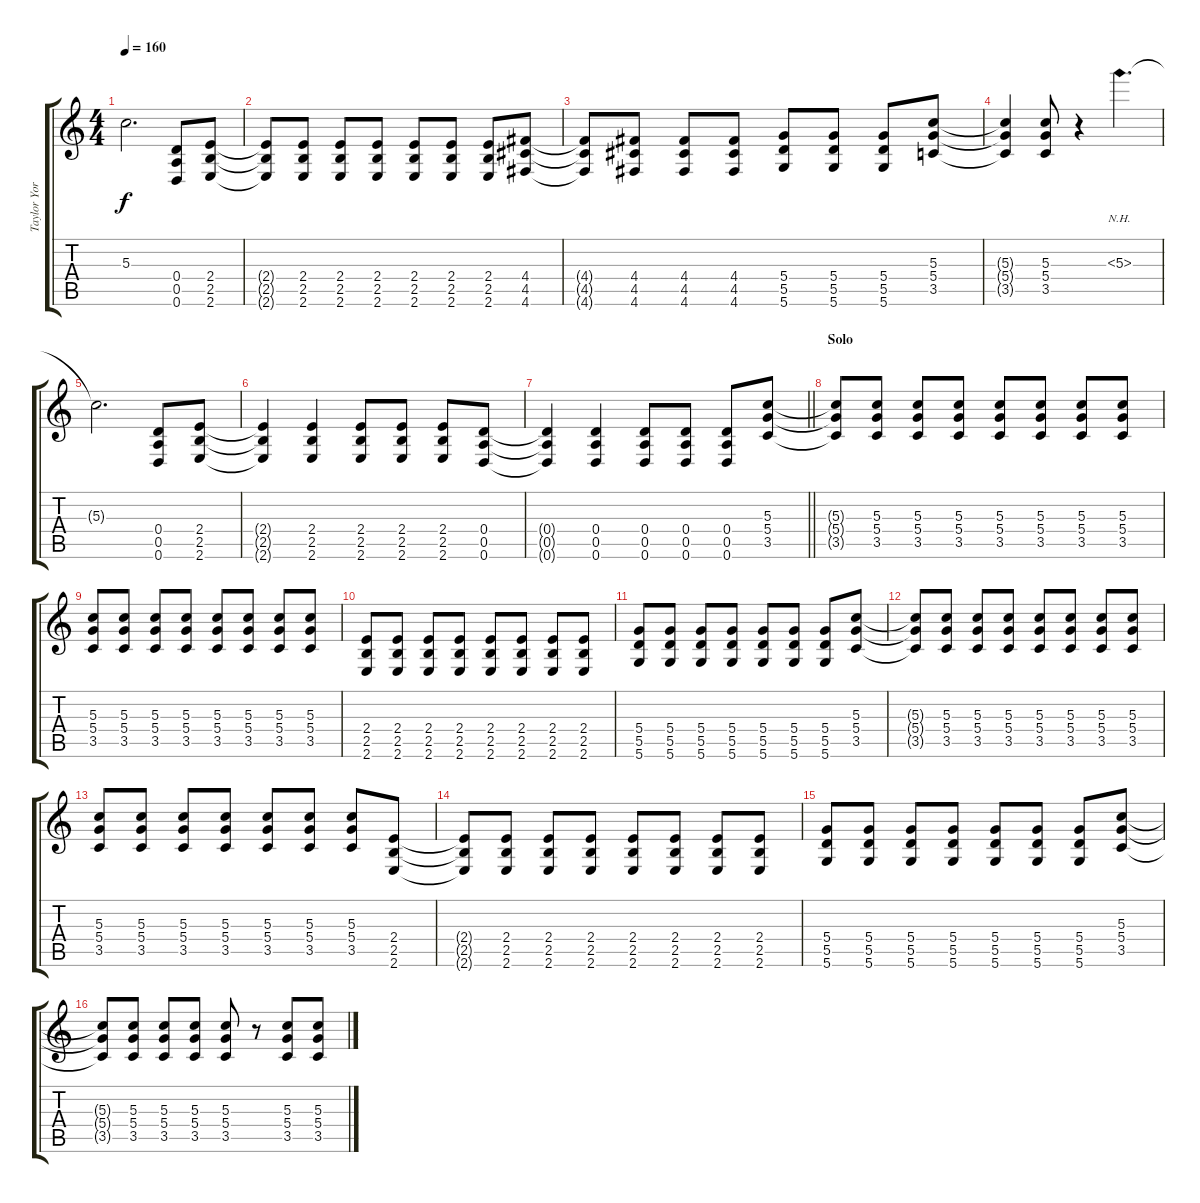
\track ("Taylor York" "Taylor Yor") {instrument overdrivenguitar}
\staff {score tabs}
\tuning (E4 B3 G3 D3 A2 D2) {hide}
\ts (4 4)
\tempo 160
\clef g2
\ks c
5.3{t}.2{d dy f} (0.4 0.5 0.6).8 (2.4 2.5 2.6).8 |
(2.4{t} 2.5{t} 2.6{t}).8 (2.4 2.5 2.6).8 (2.4 2.5 2.6).8 (2.4 2.5 2.6).8 (2.4 2.5 2.6).8 (2.4 2.5 2.6).8 (2.4 2.5 2.6).8 (4.4 4.5 4.6).8 |
(4.4{t} 4.5{t} 4.6{t}).8 (4.4 4.5 4.6).8 (4.4 4.5 4.6).8 (4.4 4.5 4.6).8 (5.4 5.5 5.6).8 (5.4 5.5 5.6).8 (5.4 5.5 5.6).8 (5.3 5.4 3.5).8 |
(5.3{t} 5.4{t} 3.5{t}).4 (5.3 5.4 3.5).8 r.4 5.3{nh}.4{d} |
5.3{t}.2{d} (0.4 0.5 0.6).8 (2.4 2.5 2.6).8 |
(2.4{t} 2.5{t} 2.6{t}).4 (2.4 2.5 2.6).4 (2.4 2.5 2.6).8 (2.4 2.5 2.6).8 (2.4 2.5 2.6).8 (0.4 0.5 0.6).8 |
\barLineRight lightlight
(0.4{t} 0.5{t} 0.6{t}).4 (0.4 0.5 0.6).4 (0.4 0.5 0.6).8 (0.4 0.5 0.6).8 (0.4 0.5 0.6).8 (5.3 5.4 3.5).8 |
\section ("" "Solo")
(5.3{t} 5.4{t} 3.5{t}).8 (5.3 5.4 3.5).8 (5.3 5.4 3.5).8 (5.3 5.4 3.5).8 (5.3 5.4 3.5).8 (5.3 5.4 3.5).8 (5.3 5.4 3.5).8 (5.3 5.4 3.5).8 |
(5.3 5.4 3.5).8 (5.3 5.4 3.5).8 (5.3 5.4 3.5).8 (5.3 5.4 3.5).8 (5.3 5.4 3.5).8 (5.3 5.4 3.5).8 (5.3 5.4 3.5).8 (5.3 5.4 3.5).8 |
(2.4 2.5 2.6).8 (2.4 2.5 2.6).8 (2.4 2.5 2.6).8 (2.4 2.5 2.6).8 (2.4 2.5 2.6).8 (2.4 2.5 2.6).8 (2.4 2.5 2.6).8 (2.4 2.5 2.6).8 |
(5.4 5.5 5.6).8 (5.4 5.5 5.6).8 (5.4 5.5 5.6).8 (5.4 5.5 5.6).8 (5.4 5.5 5.6).8 (5.4 5.5 5.6).8 (5.4 5.5 5.6).8 (5.3 5.4 3.5).8 |
(5.3{t} 5.4{t} 3.5{t}).8 (5.3 5.4 3.5).8 (5.3 5.4 3.5).8 (5.3 5.4 3.5).8 (5.3 5.4 3.5).8 (5.3 5.4 3.5).8 (5.3 5.4 3.5).8 (5.3 5.4 3.5).8 |
(5.3 5.4 3.5).8 (5.3 5.4 3.5).8 (5.3 5.4 3.5).8 (5.3 5.4 3.5).8 (5.3 5.4 3.5).8 (5.3 5.4 3.5).8 (5.3 5.4 3.5).8 (2.4 2.5 2.6).8 |
(2.4{t} 2.5{t} 2.6{t}).8 (2.4 2.5 2.6).8 (2.4 2.5 2.6).8 (2.4 2.5 2.6).8 (2.4 2.5 2.6).8 (2.4 2.5 2.6).8 (2.4 2.5 2.6).8 (2.4 2.5 2.6).8 |
(5.4 5.5 5.6).8 (5.4 5.5 5.6).8 (5.4 5.5 5.6).8 (5.4 5.5 5.6).8 (5.4 5.5 5.6).8 (5.4 5.5 5.6).8 (5.4 5.5 5.6).8 (5.3 5.4 3.5).8 |
(5.3{t} 5.4{t} 3.5{t}).8 (5.3 5.4 3.5).8 (5.3 5.4 3.5).8 (5.3 5.4 3.5).8 (5.3 5.4 3.5).8 r.8 (5.3 5.4 3.5).8 (5.3 5.4 3.5).8
